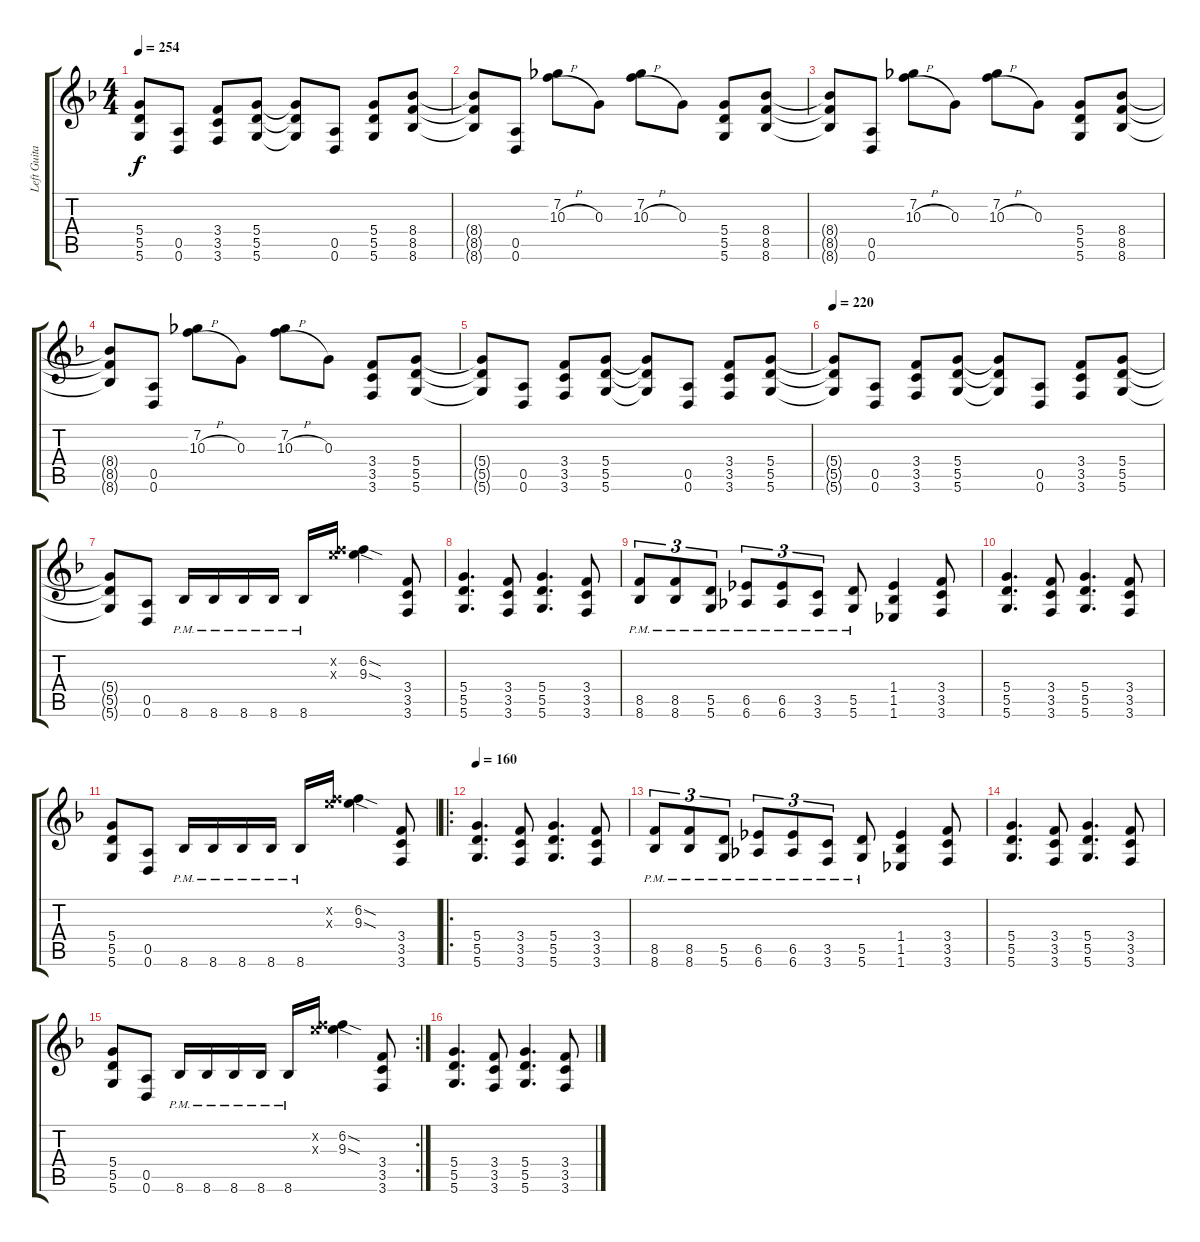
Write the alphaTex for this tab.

\track ("Left Guitar" "Left Guita") {instrument distortionguitar}
\staff {score tabs}
\tuning (E4 B3 G3 D3 A2 D2) {hide}
\ts (4 4)
\tempo 254
\clef g2
\ks f
(5.4{t} 5.5{t} 5.6{t}).8{dy f} (0.5 0.6).8 (3.4 3.5 3.6).8 (5.4 5.5 5.6).8 (5.4{t} 5.5{t} 5.6{t}).8 (0.5 0.6).8 (5.4 5.5 5.6).8 (8.4 8.5 8.6).8 |
(8.4{t} 8.5{t} 8.6{t}).8 (0.5 0.6).8 (7.2 10.3{h}).8 0.3.8 (7.2 10.3{h}).8 0.3.8 (5.4 5.5 5.6).8 (8.4 8.5 8.6).8 |
(8.4{t} 8.5{t} 8.6{t}).8 (0.5 0.6).8 (7.2 10.3{h}).8 0.3.8 (7.2 10.3{h}).8 0.3.8 (5.4 5.5 5.6).8 (8.4 8.5 8.6).8 |
(8.4{t} 8.5{t} 8.6{t}).8 (0.5 0.6).8 (7.2 10.3{h}).8 0.3.8 (7.2 10.3{h}).8 0.3.8 (3.4 3.5 3.6).8 (5.4 5.5 5.6).8 |
(5.4{t} 5.5{t} 5.6{t}).8 (0.5 0.6).8 (3.4 3.5 3.6).8 (5.4 5.5 5.6).8 (5.4{t} 5.5{t} 5.6{t}).8 (0.5 0.6).8 (3.4 3.5 3.6).8 (5.4 5.5 5.6).8 |
\tempo 220
(5.4{t} 5.5{t} 5.6{t}).8 (0.5 0.6).8 (3.4 3.5 3.6).8 (5.4 5.5 5.6).8 (5.4{t} 5.5{t} 5.6{t}).8 (0.5 0.6).8 (3.4 3.5 3.6).8 (5.4 5.5 5.6).8 |
(5.4{t} 5.5{t} 5.6{t}).8 (0.5 0.6).8 8.6{pm}.16 8.6{pm}.16 8.6{pm}.16 8.6{pm}.16 8.6{pm}.16 (6.2{x} 9.3{x}).16 (6.2{sod} 9.3{sod}).4 (3.4 3.5 3.6).8 |
(5.4 5.5 5.6).4{d} (3.4 3.5 3.6).8 (5.4 5.5 5.6).4{d} (3.4 3.5 3.6).8 |
(8.5{pm} 8.6{pm}).8{tu (3 2)} (8.5{pm} 8.6{pm}).8{tu (3 2)} (5.5{pm} 5.6{pm}).8{tu (3 2)} (6.5{pm} 6.6{pm}).8{tu (3 2)} (6.5{pm} 6.6{pm}).8{tu (3 2)} (3.5{pm} 3.6{pm}).8{tu (3 2)} (5.5{pm} 5.6{pm}).8 (1.4 1.5 1.6).4 (3.4 3.5 3.6).8 |
(5.4 5.5 5.6).4{d} (3.4 3.5 3.6).8 (5.4 5.5 5.6).4{d} (3.4 3.5 3.6).8 |
(5.4 5.5 5.6).8 (0.5 0.6).8 8.6{pm}.16 8.6{pm}.16 8.6{pm}.16 8.6{pm}.16 8.6{pm}.16 (6.2{x} 9.3{x}).16 (6.2{sod} 9.3{sod}).4 (3.4 3.5 3.6).8 |
\ro
\tempo 160
(5.4 5.5 5.6).4{d} (3.4 3.5 3.6).8 (5.4 5.5 5.6).4{d} (3.4 3.5 3.6).8 |
(8.5{pm} 8.6{pm}).8{tu (3 2)} (8.5{pm} 8.6{pm}).8{tu (3 2)} (5.5{pm} 5.6{pm}).8{tu (3 2)} (6.5{pm} 6.6{pm}).8{tu (3 2)} (6.5{pm} 6.6{pm}).8{tu (3 2)} (3.5{pm} 3.6{pm}).8{tu (3 2)} (5.5{pm} 5.6{pm}).8 (1.4 1.5 1.6).4 (3.4 3.5 3.6).8 |
(5.4 5.5 5.6).4{d} (3.4 3.5 3.6).8 (5.4 5.5 5.6).4{d} (3.4 3.5 3.6).8 |
\rc 2
(5.4 5.5 5.6).8 (0.5 0.6).8 8.6{pm}.16 8.6{pm}.16 8.6{pm}.16 8.6{pm}.16 8.6{pm}.16 (6.2{x} 9.3{x}).16 (6.2{sod} 9.3{sod}).4 (3.4 3.5 3.6).8 |
(5.4 5.5 5.6).4{d} (3.4 3.5 3.6).8 (5.4 5.5 5.6).4{d} (3.4 3.5 3.6).8
